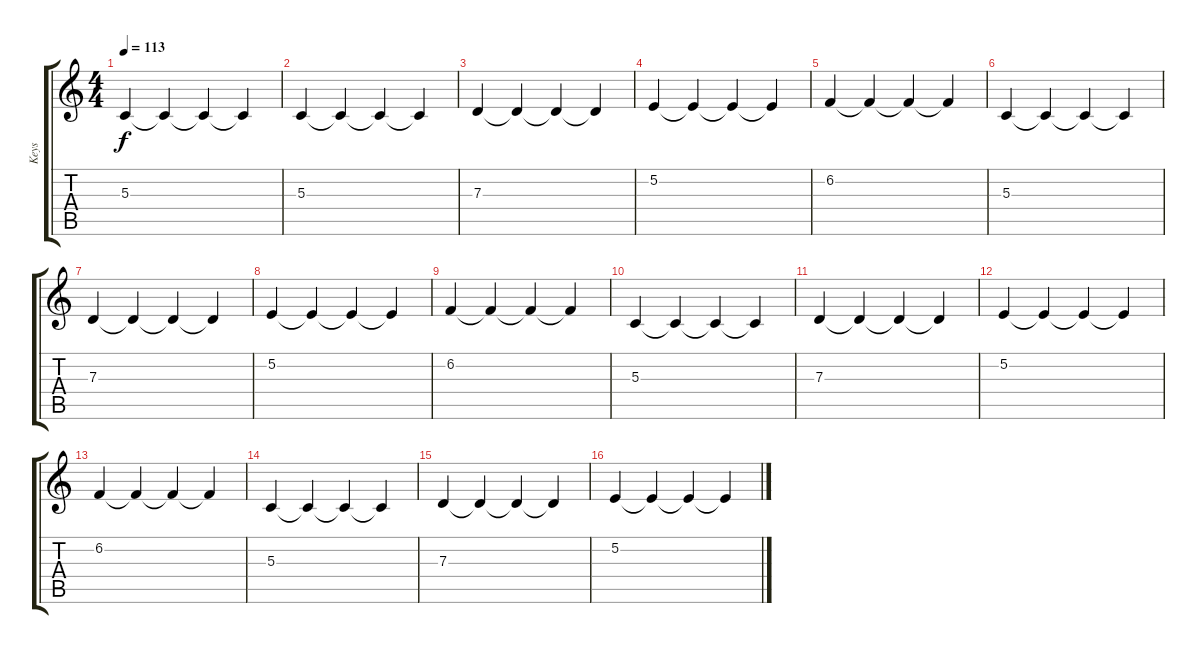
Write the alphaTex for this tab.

\track ("Keys" "Keys") {instrument drawbarorgan}
\staff {score tabs}
\tuning (E4 B3 G3 D3 A2 E2) {hide}
\ts (4 4)
\tempo 113
\clef g2
\ks c
5.3{t}.4{dy f} 5.3{t}.4 5.3{t}.4 5.3{t}.4 |
5.3.4 5.3{t}.4 5.3{t}.4 5.3{t}.4 |
7.3.4 7.3{t}.4 7.3{t}.4 7.3{t}.4 |
5.2.4 5.2{t}.4 5.2{t}.4 5.2{t}.4 |
6.2.4 6.2{t}.4 6.2{t}.4 6.2{t}.4 |
5.3.4 5.3{t}.4 5.3{t}.4 5.3{t}.4 |
7.3.4 7.3{t}.4 7.3{t}.4 7.3{t}.4 |
5.2.4 5.2{t}.4 5.2{t}.4 5.2{t}.4 |
6.2.4 6.2{t}.4 6.2{t}.4 6.2{t}.4 |
5.3.4 5.3{t}.4 5.3{t}.4 5.3{t}.4 |
7.3.4 7.3{t}.4 7.3{t}.4 7.3{t}.4 |
5.2.4 5.2{t}.4 5.2{t}.4 5.2{t}.4 |
6.2.4 6.2{t}.4 6.2{t}.4 6.2{t}.4 |
5.3.4 5.3{t}.4 5.3{t}.4 5.3{t}.4 |
7.3.4 7.3{t}.4 7.3{t}.4 7.3{t}.4 |
5.2.4 5.2{t}.4 5.2{t}.4 5.2{t}.4
